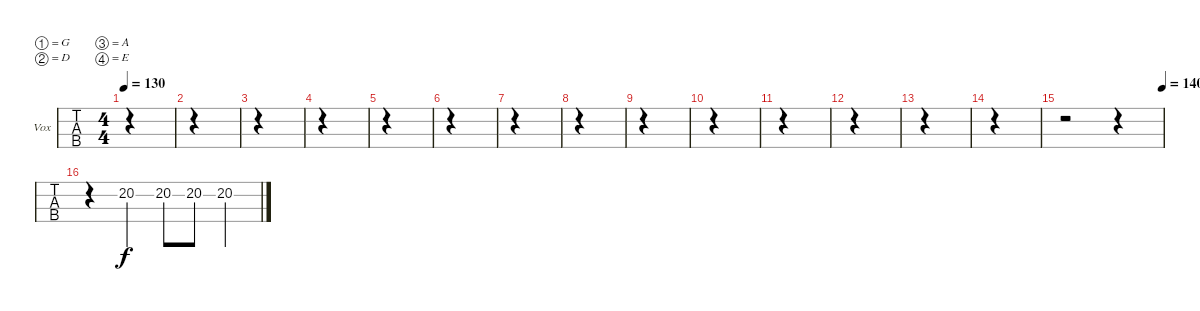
\defaultSystemsLayout 4
\bracketExtendMode groupsimilarinstruments
\firstSystemTrackNameOrientation horizontal
\otherSystemsTrackNameOrientation horizontal
\track ("Vox" "Vox") {instrument electricbassfinger}
\staff {tabs}
\tuning (G3 D3 A2 E2)
\ts (4 4)
\tempo 130
\clef f4
\ks c
|
|
|
|
|
|
|
|
|
|
|
|
|
|
\tempo (140 1)
r.2 r.4 |
r.4 20.2.4 20.2{st}.8 20.2{st}.8 20.2.4
